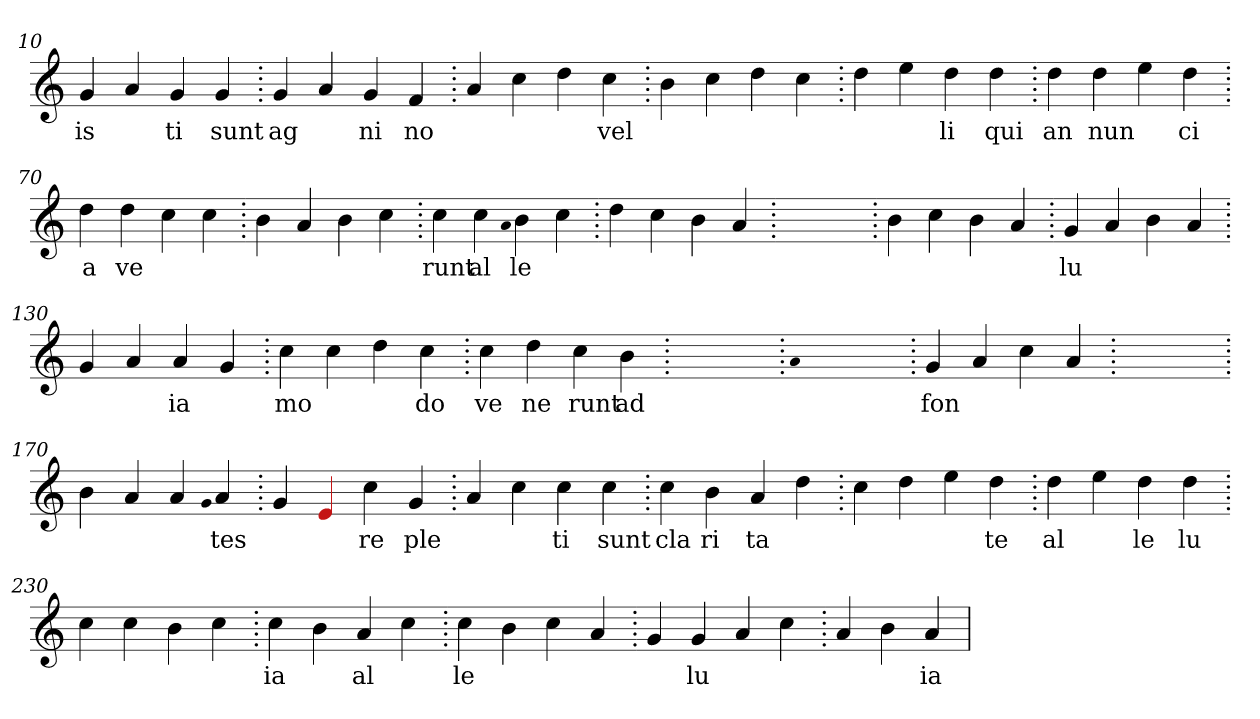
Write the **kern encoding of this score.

**kern	**text
*part1	*part1
*staff1	*staff1
*clefG2	*
=10.	=10.
4g	is
4a	.
4g	ti
4g	sunt
=20.	=20.
4g	ag
4a	.
4g	ni
4f	no
=30.	=30.
4a	.
4cc	.
4dd	.
4cc	vel
=40.	=40.
4b	.
4cc	.
4dd	.
4cc	.
=50.	=50.
4dd	.
4ee	.
4dd	li
4dd	qui
=60.	=60.
4dd	an
4dd	nun
4ee	.
4dd	ci
=70.	=70.
4dd	a
4dd	ve
4cc	.
4cc	.
=80.	=80.
4b	.
4a	.
4b	.
4cc	.
=90.	=90.
4cc	runt
4cc	al
qqa	.
4b	le
4cc	.
=100.	=100.
4dd	.
4cc	.
4b	.
4a	.
=110.	=110.
1ryy	.
=110.	=110.
4b	.
4cc	.
4b	.
4a	.
=120.	=120.
4g	lu
4a	.
4b	.
4a	.
=130.	=130.
4g	.
4a	.
4a	ia
4g	.
=140.	=140.
4cc	mo
4cc	.
4dd	.
4cc	do
=150.	=150.
4cc	ve
4dd	ne
4cc	runt
4b	ad
=160.	=160.
1ryy	.
=160.	=160.
qqa	.
1ryy	.
=160.	=160.
4g	fon
4a	.
4cc	.
4a	.
=170.	=170.
1ryy	.
=170.	=170.
4b	.
4a	.
4a	.
qqg	.
4a	tes
=180.	=180.
4g	.
4Re	.
4cc	re
4g	ple
=190.	=190.
4a	.
4cc	.
4cc	ti
4cc	sunt
=200.	=200.
4cc	cla
4b	ri
4a	ta
4dd	.
=210.	=210.
4cc	.
4dd	.
4ee	.
4dd	te
=220.	=220.
4dd	al
4ee	.
4dd	le
4dd	lu
=230.	=230.
4cc	.
4cc	.
4b	.
4cc	.
=240.	=240.
4cc	ia
4b	.
4a	al
4cc	.
=250.	=250.
4cc	le
4b	.
4cc	.
4a	.
=260.	=260.
4g	.
4g	lu
4a	.
4cc	.
=270.	=270.
4a	.
4b	.
4a	ia
=	=
*-	*-
